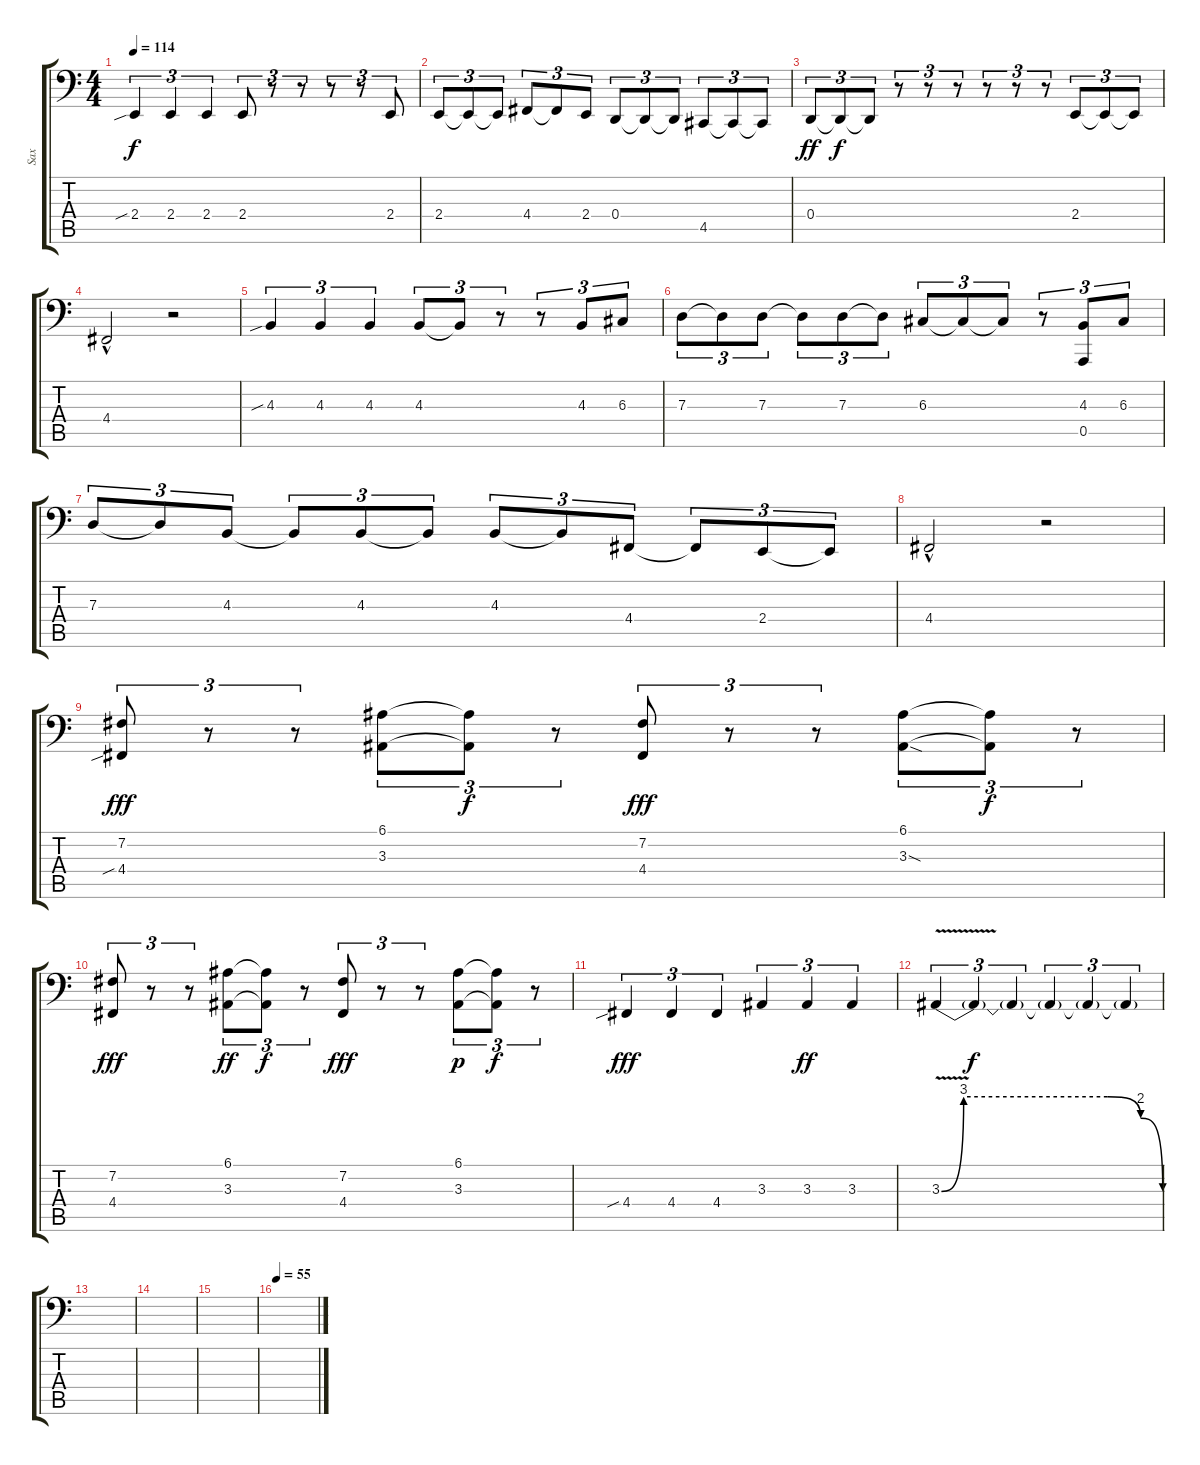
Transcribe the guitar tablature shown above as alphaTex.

\track ("Sax" "Sax") {instrument tenorsax}
\staff {score tabs}
\tuning (E3 B2 G2 D2 A1 E1) {hide}
\ts (4 4)
\tempo 114
\clef f4
\ks c
2.4{sib}.4{tu (3 2) dy f} 2.4.4{tu (3 2)} 2.4.4{tu (3 2)} 2.4.8{tu (3 2)} r.8{tu (3 2)} r.8{tu (3 2)} r.8{tu (3 2)} r.8{tu (3 2)} 2.4.8{tu (3 2)} |
2.4.8{tu (3 2)} 2.4{t}.8{tu (3 2)} 2.4{t}.8{tu (3 2)} 4.4.8{tu (3 2)} 4.4{t}.8{tu (3 2)} 2.4.8{tu (3 2)} 0.4.8{tu (3 2)} 0.4{t}.8{tu (3 2)} 0.4{t}.8{tu (3 2)} 4.5.8{tu (3 2)} 4.5{t}.8{tu (3 2)} 4.5{t}.8{tu (3 2)} |
0.4.8{tu (3 2) dy ff} 0.4{t}.8{tu (3 2) dy f} 0.4{t}.8{tu (3 2)} r.8{tu (3 2)} r.8{tu (3 2)} r.8{tu (3 2)} r.8{tu (3 2)} r.8{tu (3 2)} r.8{tu (3 2)} 2.4.8{tu (3 2)} 2.4{t}.8{tu (3 2)} 2.4{t}.8{tu (3 2)} |
4.4{hac}.2 r.2 |
4.3{sib}.4{tu (3 2)} 4.3.4{tu (3 2)} 4.3.4{tu (3 2)} 4.3.8{tu (3 2)} 4.3{t}.8{tu (3 2)} r.8{tu (3 2)} r.8{tu (3 2)} 4.3.8{tu (3 2)} 6.3.8{tu (3 2)} |
7.3.8{tu (3 2)} 7.3{t}.8{tu (3 2)} 7.3.8{tu (3 2)} 7.3{t}.8{tu (3 2)} 7.3.8{tu (3 2)} 7.3{t}.8{tu (3 2)} 6.3.8{tu (3 2)} 6.3{t}.8{tu (3 2)} 6.3{t}.8{tu (3 2)} r.8{tu (3 2)} (4.3 0.5).8{tu (3 2)} 6.3.8{tu (3 2)} |
7.3.8{tu (3 2)} 7.3{t}.8{tu (3 2)} 4.3.8{tu (3 2)} 4.3{t}.8{tu (3 2)} 4.3.8{tu (3 2)} 4.3{t}.8{tu (3 2)} 4.3.8{tu (3 2)} 4.3{t}.8{tu (3 2)} 4.4.8{tu (3 2)} 4.4{t}.8{tu (3 2)} 2.4.8{tu (3 2)} 2.4{t}.8{tu (3 2)} |
4.4{hac}.2 r.2 |
(7.2 4.4{sib}).8{tu (3 2) dy fff} r.8{tu (3 2)} r.8{tu (3 2)} (6.1 3.3).8{tu (3 2)} (6.1{t} 3.3{t}).8{tu (3 2) dy f} r.8{tu (3 2)} (7.2 4.4).8{tu (3 2) dy fff} r.8{tu (3 2)} r.8{tu (3 2)} (6.1 3.3{sod}).8{tu (3 2)} (6.1{t} 3.3{t}).8{tu (3 2) dy f} r.8{tu (3 2)} |
(7.2 4.4).8{tu (3 2) dy fff} r.8{tu (3 2)} r.8{tu (3 2)} (6.1 3.3).8{tu (3 2) dy ff} (6.1{t} 3.3{t}).8{tu (3 2) dy f} r.8{tu (3 2)} (7.2 4.4).8{tu (3 2) dy fff} r.8{tu (3 2)} r.8{tu (3 2)} (6.1 3.3).8{tu (3 2) dy p} (6.1{t} 3.3{t}).8{tu (3 2) dy f} r.8{tu (3 2)} |
4.4{sib}.4{tu (3 2) dy fff} 4.4.4{tu (3 2)} 4.4.4{tu (3 2)} 3.3.4{tu (3 2)} 3.3.4{tu (3 2) dy ff} 3.3.4{tu (3 2)} |
3.3{be (custom 0 0 6 12 45 12 54 8 60 0) v}.4{tu (3 2)} 3.3{t}.4{tu (3 2) dy f} 3.3{t}.4{tu (3 2)} 3.3{t}.4{tu (3 2)} 3.3{t}.4{tu (3 2)} 3.3{t}.4{tu (3 2)} |
|
|
|
\tempo 55
